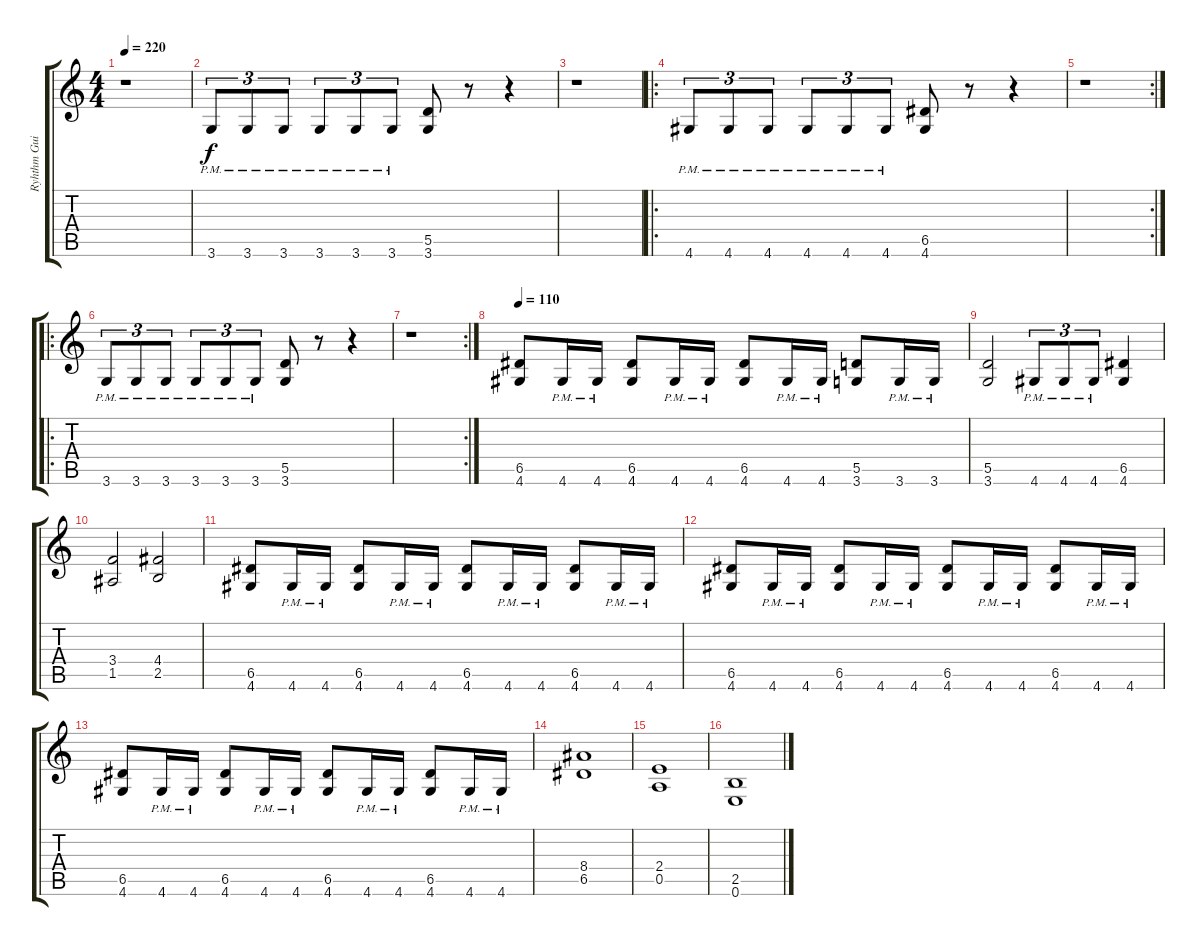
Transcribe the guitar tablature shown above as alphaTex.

\track ("Ryhthm Guitar" "Ryhthm Gui") {instrument distortionguitar}
\staff {score tabs}
\tuning (E4 B3 G3 D3 A2 E2) {hide}
\ts (4 4)
\tempo 220
\clef g2
\ks c
r.1{dy f} |
3.6{pm}.8{tu (3 2)} 3.6{pm}.8{tu (3 2)} 3.6{pm}.8{tu (3 2)} 3.6{pm}.8{tu (3 2)} 3.6{pm}.8{tu (3 2)} 3.6{pm}.8{tu (3 2)} (5.5 3.6).8 r.8 r.4 |
r.1 |
\ro
4.6{pm}.8{tu (3 2)} 4.6{pm}.8{tu (3 2)} 4.6{pm}.8{tu (3 2)} 4.6{pm}.8{tu (3 2)} 4.6{pm}.8{tu (3 2)} 4.6{pm}.8{tu (3 2)} (6.5 4.6).8 r.8 r.4 |
\rc 2
r.1 |
\ro
3.6{pm}.8{tu (3 2)} 3.6{pm}.8{tu (3 2)} 3.6{pm}.8{tu (3 2)} 3.6{pm}.8{tu (3 2)} 3.6{pm}.8{tu (3 2)} 3.6{pm}.8{tu (3 2)} (5.5 3.6).8 r.8 r.4 |
\rc 2
r.1 |
\tempo 110
(6.5 4.6).8 4.6{pm}.16 4.6{pm}.16 (6.5 4.6).8 4.6{pm}.16 4.6{pm}.16 (6.5 4.6).8 4.6{pm}.16 4.6{pm}.16 (5.5 3.6).8 3.6{pm}.16 3.6{pm}.16 |
(5.5 3.6).2 4.6{pm}.8{tu (3 2)} 4.6{pm}.8{tu (3 2)} 4.6{pm}.8{tu (3 2)} (6.5 4.6).4 |
(3.4 1.5).2 (4.4 2.5).2 |
(6.5 4.6).8 4.6{pm}.16 4.6{pm}.16 (6.5 4.6).8 4.6{pm}.16 4.6{pm}.16 (6.5 4.6).8 4.6{pm}.16 4.6{pm}.16 (6.5 4.6).8 4.6{pm}.16 4.6{pm}.16 |
(6.5 4.6).8 4.6{pm}.16 4.6{pm}.16 (6.5 4.6).8 4.6{pm}.16 4.6{pm}.16 (6.5 4.6).8 4.6{pm}.16 4.6{pm}.16 (6.5 4.6).8 4.6{pm}.16 4.6{pm}.16 |
(6.5 4.6).8 4.6{pm}.16 4.6{pm}.16 (6.5 4.6).8 4.6{pm}.16 4.6{pm}.16 (6.5 4.6).8 4.6{pm}.16 4.6{pm}.16 (6.5 4.6).8 4.6{pm}.16 4.6{pm}.16 |
(8.4 6.5).1 |
(2.4 0.5).1 |
(2.5 0.6).1
